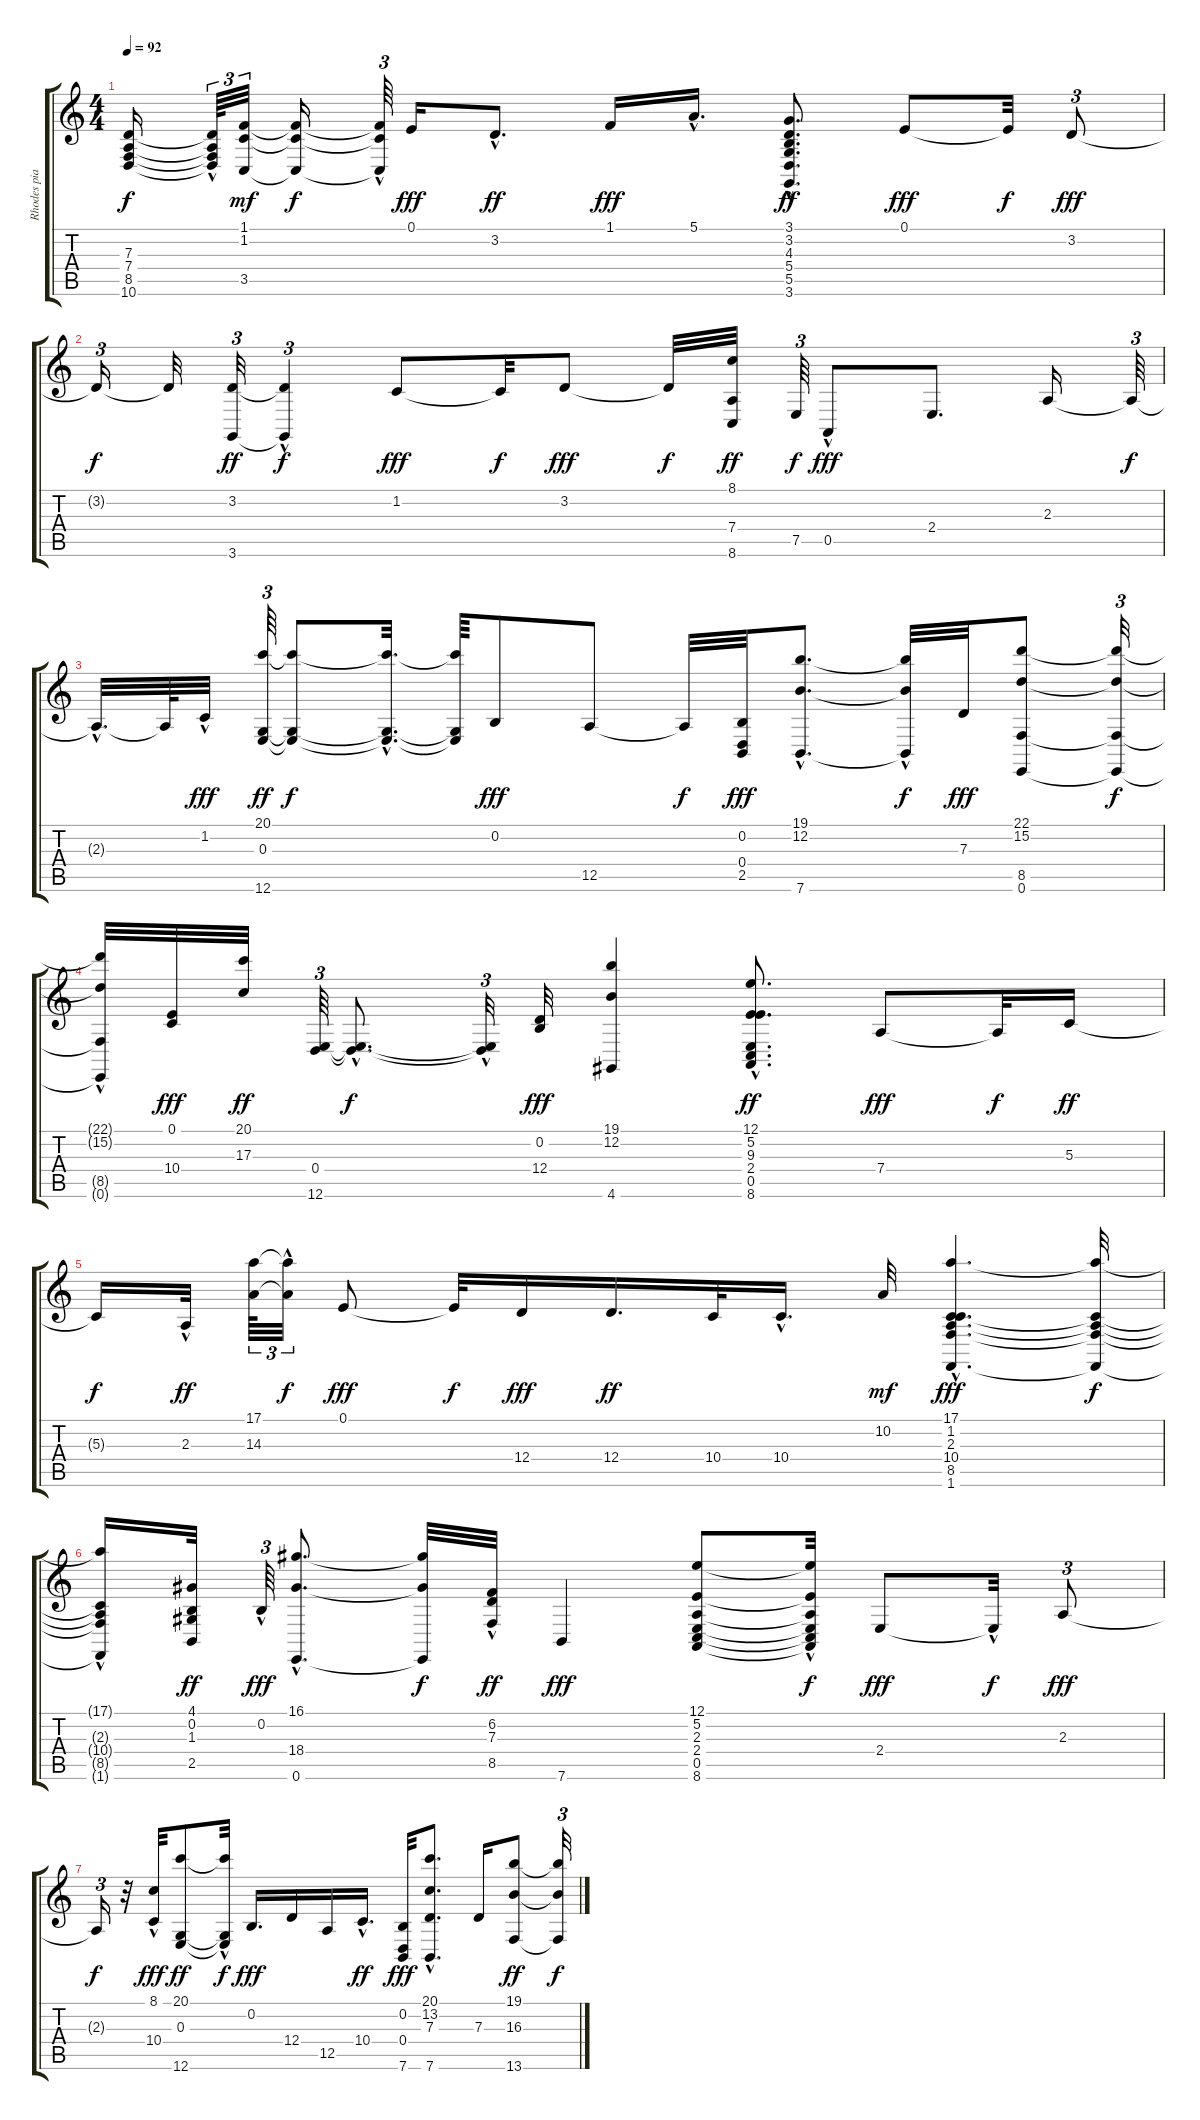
\track ("Rhodes piano" "Rhodes pia") {instrument stringensemble1}
\staff {score tabs}
\tuning (E4 B3 G3 D3 A2 E2) {hide}
\ts (4 4)
\tempo 92
\clef g2
\ks c
(7.3{t} 7.4{t} 8.5{t} 10.6{t}).16{dy f} (7.3{t} 7.4{hac t} 8.5{hac t} 10.6{t}).64{tu (3 2)} (1.1 1.2 3.5).32{tu (3 2) dy mf} (1.1{t} 1.2{t} 3.5{t}).16{dy f} (1.1{t} 1.2{hac t} 3.5{hac t}).64{tu (3 2)} 0.1.16{dy fff} 3.2{hac}.8{d dy ff} 1.1.16{dy fff} 5.1{hac}.16{d} (3.1 3.2{hac} 4.3{hac} 5.4 5.5 3.6{hac}).8{d dy ff} 0.1.8{dy fff} 0.1{t}.32{dy f} 3.2.8{tu (3 2) dy fff} |
3.2{t}.16{tu (3 2) dy f} 3.2{t}.32 (3.2 3.6).32{tu (3 2) dy ff} (3.2{t} 3.6{hac t}).4{tu (3 2) dy f} 1.2.8{dy fff} 1.2{t}.32{dy f} 3.2.8{dy fff} 3.2{t}.32{dy f} (8.1 7.4 8.6).32{dy ff} 7.5.64{tu (3 2) dy f} 0.5{hac}.8{dy fff} 2.4.8{d volume 15} 2.3.16 2.3{t}.64{tu (3 2) dy f} |
2.3{hac t}.32{d} 2.3{t}.64 1.2{hac}.32{dy fff} (20.1 0.3 12.6).64{tu (3 2) dy ff} (20.1{t} 0.3{t} 12.6{t}).8{dy f} (20.1{hac t} 0.3{hac t} 12.6{hac t}).32{d} (20.1{t} 0.3{t} 12.6{t}).64 0.2.8{dy fff} 12.5.8 12.5{t}.32{dy f} (0.2 0.4 2.5).32{dy fff} (19.1{hac} 12.2{hac} 7.6{hac}).8{d} (19.1{t} 12.2{hac t} 7.6{t}).32{dy f} 7.3.32{dy fff} (22.1 15.2 8.5 0.6).8 (22.1{t} 15.2{t} 8.5{t} 0.6{t}).32{tu (3 2) dy f} |
(22.1{hac t} 15.2{hac t} 8.5{hac t} 0.6{hac t}).32 (0.1 10.4).32{dy fff} (20.1 17.3).32{dy ff} (0.4 12.6).64{tu (3 2)} (0.4{hac t} 12.6{hac t}).8{d dy f} (0.4{hac t} 12.6{t}).32{tu (3 2)} (0.2 12.4).32{dy fff} (19.1 12.2 4.6).4 (12.1 5.2{hac} 9.3 2.4{hac} 0.5 8.6).8{d dy ff} 7.4.8{dy fff} 7.4{t}.32{dy f} 5.3.16{dy ff} |
5.3{t}.16{dy f} 2.3{hac}.32{dy ff} (17.1 14.3).64{tu (3 2)} (17.1{hac t} 14.3{t}).32{tu (3 2) dy f} 0.1.8{dy fff} 0.1{t}.32{dy f} 12.4.16{dy fff} 12.4.16{d dy ff} 10.4.32 10.4{hac}.16{d} 10.2.32{dy mf} (17.1{hac} 1.2 2.3{hac} 10.4{hac} 8.5{hac} 1.6{hac}).4{d dy fff} (17.1{t} 2.3{t} 10.4{t} 8.5{t} 1.6{t}).32{dy f} |
(17.1{hac t} 2.3{hac t} 10.4{t} 8.5{hac t} 1.6{hac t}).16 (4.1 0.2 1.3 2.5).32{dy ff} 0.2{hac}.64{tu (3 2) dy fff} (16.1{hac} 18.4{hac} 0.6{hac}).8{d} (16.1{t} 18.4{t} 0.6{t}).32{dy f} (6.2{hac} 7.3{hac} 8.5{hac}).32{dy ff} 7.6.4{dy fff} (12.1 5.2 2.3 2.4 0.5 8.6).8 (12.1{hac t} 5.2{t} 2.3{t} 2.4{t} 0.5{hac t} 8.6{hac t}).32{dy f} 2.4.8{dy fff} 2.4{hac t}.32{dy f} 2.3.8{tu (3 2) dy fff} |
2.3{t}.16{tu (3 2) dy f} r.32 (8.1 10.4{hac}).32{dy fff} (20.1 0.3 12.6).8{dy ff} (20.1{t} 0.3{hac t} 12.6{t}).32{dy f} 0.2.16{d dy fff} 12.4.16 12.5.16 10.4{hac}.16{d dy ff} (0.2 0.4 7.6).32{dy fff} (20.1 13.2 7.3{hac} 7.6).8{d} 7.3.16 (19.1 16.3 13.6).8{dy ff} (19.1{t} 16.3{t} 13.6{t}).32{tu (3 2) dy f}
